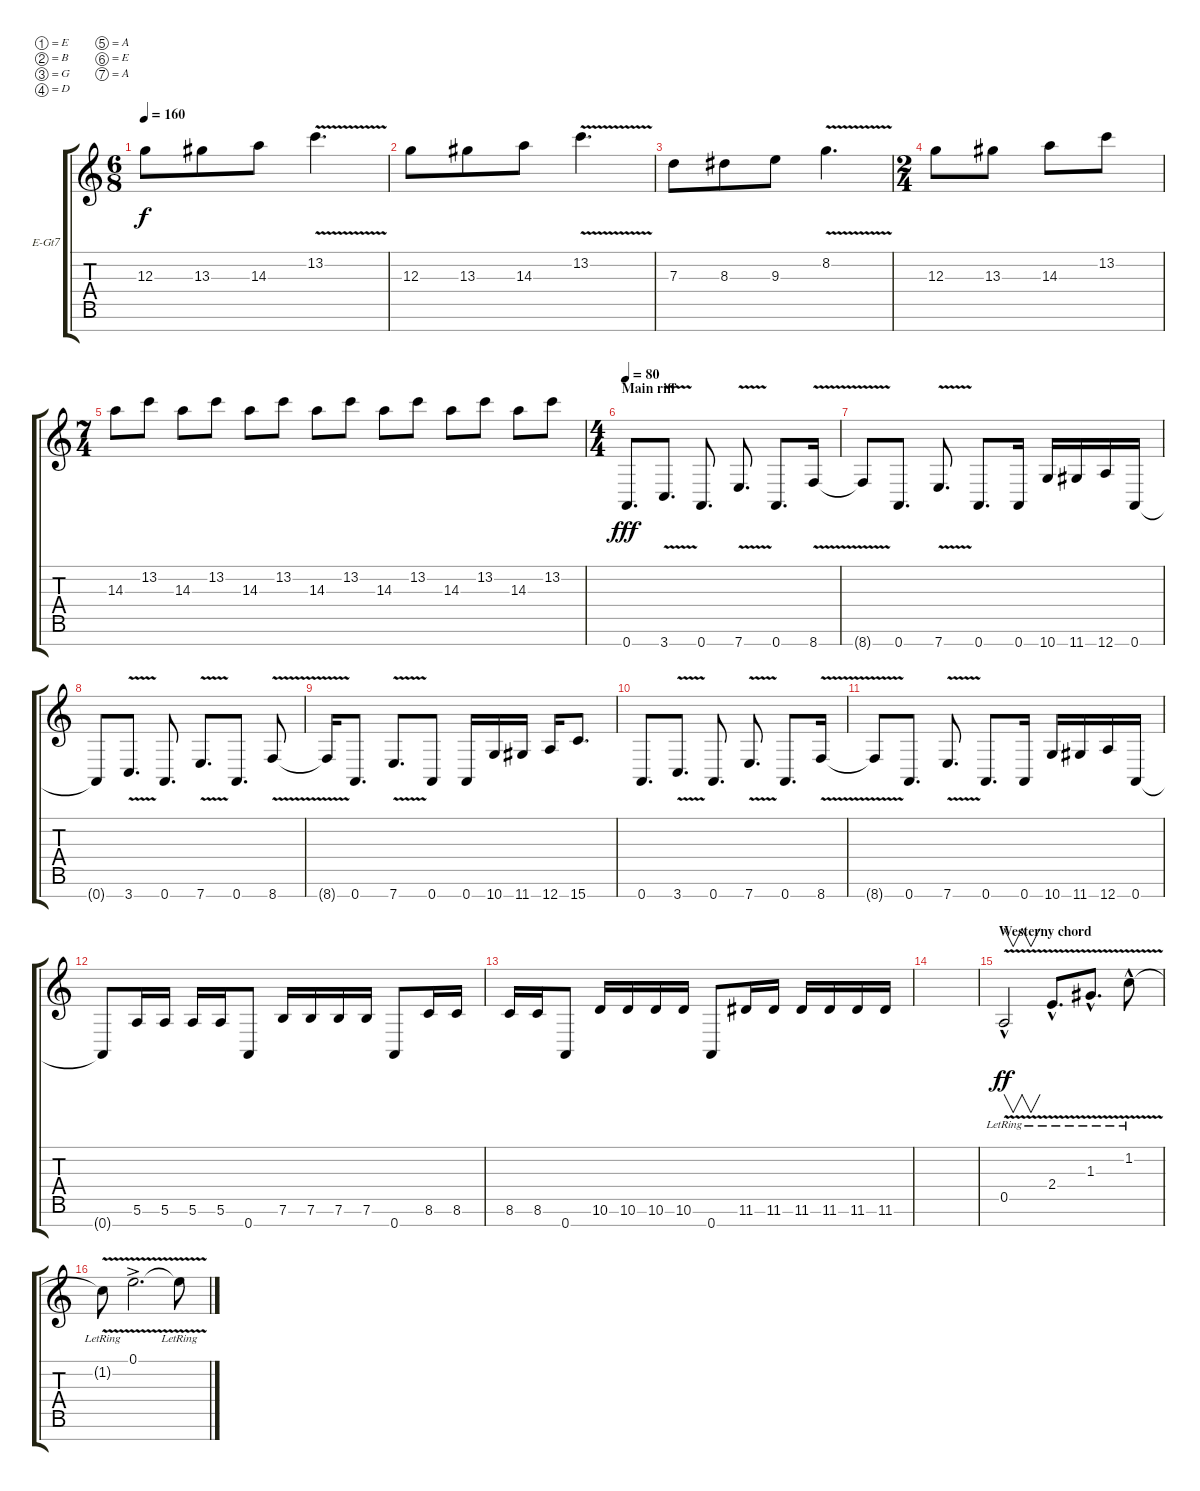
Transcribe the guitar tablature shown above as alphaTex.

\defaultSystemsLayout 4
\bracketExtendMode groupsimilarinstruments
\firstSystemTrackNameOrientation horizontal
\otherSystemsTrackNameOrientation horizontal
\track ("Matt " "E-Gt7") {instrument overdrivenguitar}
\staff {score tabs}
\tuning (E4 B3 G3 D3 A2 E2 A1)
\ts (6 8)
\tempo 160
\clef g2
\ks c
12.3.8{dy f} 13.3.8 14.3.8 13.2{v}.4{d} |
12.3.8 13.3.8 14.3.8 13.2{v}.4{d} |
7.3.8 8.3.8 9.3.8 8.2{v}.4{d} |
\ts (2 4)
12.3.8 13.3.8 14.3.8 13.2.8 |
\ts (7 4)
14.3.8 13.2.8 14.3.8 13.2.8 14.3.8 13.2.8 14.3.8 13.2.8 14.3.8 13.2.8 14.3.8 13.2.8 14.3.8 13.2.8 |
\ts (4 4)
\section ("" "Main riff")
\tempo 80
0.7.8{d dy fff} 3.7{v}.8{d} 0.7.8{d} 7.7{v}.8{d} 0.7.8{d} 8.7{v}.16 |
8.7{t}.8 0.7.8{d} 7.7{v}.8{d} 0.7.8{d} 0.7.16 10.7.16 11.7.16 12.7.16 0.7.16 |
0.7{t}.8 3.7{v}.8{d} 0.7.8{d} 7.7{v}.8{d} 0.7.8{d} 8.7{v}.8 |
8.7{t}.16 0.7.8{d} 7.7{v}.8{d} 0.7.8 0.7.16 10.7.16 11.7.16 12.7.16 15.7.8{d} |
0.7.8{d} 3.7{v}.8{d} 0.7.8{d} 7.7{v}.8{d} 0.7.8{d} 8.7{v}.16 |
8.7{t}.8 0.7.8{d} 7.7{v}.8{d} 0.7.8{d} 0.7.16 10.7.16 11.7.16 12.7.16 0.7.16 |
0.7{t}.8 5.6.16 5.6.16 5.6.16 5.6.16 0.7.8 7.6.16 7.6.16 7.6.16 7.6.16 0.7.8 8.6.16 8.6.16 |
8.6.16 8.6.16 0.7.8 10.6.16 10.6.16 10.6.16 10.6.16 0.7.8 11.6.16 11.6.16 11.6.16 11.6.16 11.6.16 11.6.16 |
|
\section ("" "Westerny chord")
0.5{v hac lr}.2{v dy ff} 2.4{v hac lr}.8{d} 1.3{v hac lr}.8{d} 1.2{v hac lr}.8 |
1.2{v lr t}.8 0.1{v ac}.2{d} 0.1{lr t}.8
